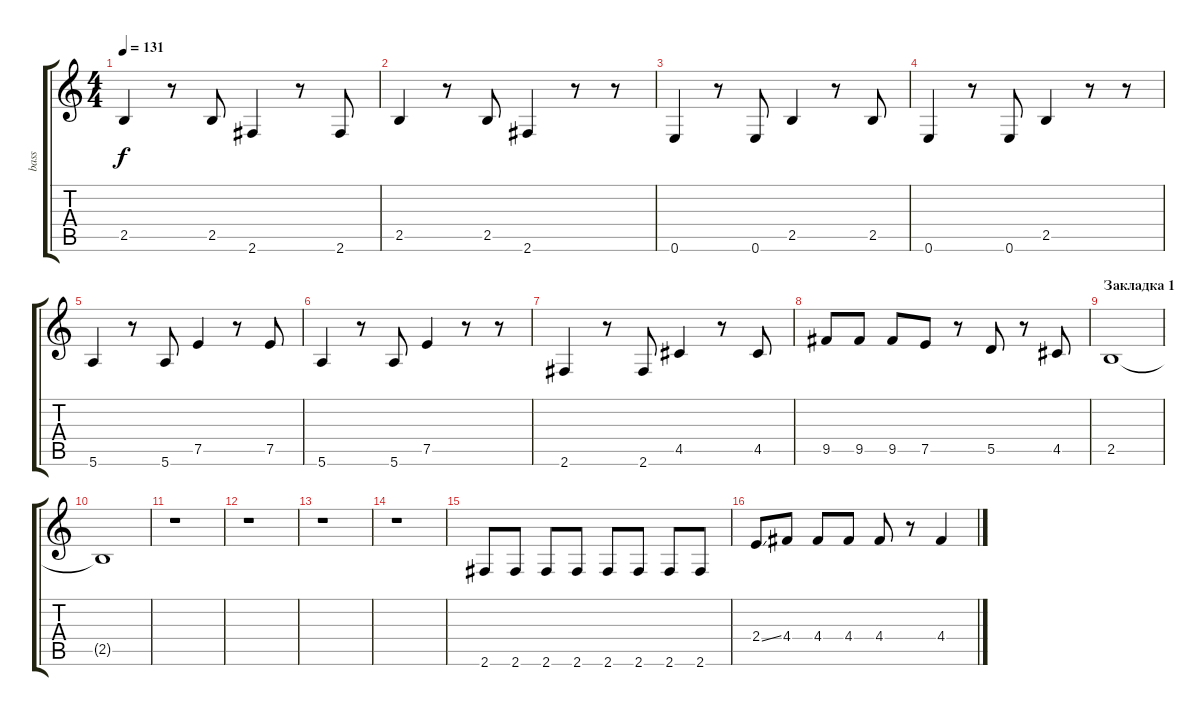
\track ("bass" "bass") {instrument electricbassfinger}
\staff {score tabs}
\tuning (E4 B3 G3 D3 A2 E2) {hide}
\ts (4 4)
\tempo 131
\clef g2
\ks c
2.5.4{dy f} r.8 2.5.8 2.6.4 r.8 2.6.8 |
2.5.4 r.8 2.5.8 2.6.4 r.8 r.8 |
0.6.4 r.8 0.6.8 2.5.4 r.8 2.5.8 |
0.6.4 r.8 0.6.8 2.5.4 r.8 r.8 |
5.6.4 r.8 5.6.8 7.5.4 r.8 7.5.8 |
5.6.4 r.8 5.6.8 7.5.4 r.8 r.8 |
2.6.4 r.8 2.6.8 4.5.4 r.8 4.5.8 |
9.5.8 9.5.8 9.5.8 7.5.8 r.8 5.5.8 r.8 4.5.8 |
\section ("" "Закладка 1")
2.5.1 |
2.5{t}.1 |
r.1 |
r.1 |
r.1 |
r.1 |
2.6.8 2.6.8 2.6.8 2.6.8 2.6.8 2.6.8 2.6.8 2.6.8 |
2.4{ss}.8 4.4.8 4.4.8 4.4.8 4.4.8 r.8 4.4.4
